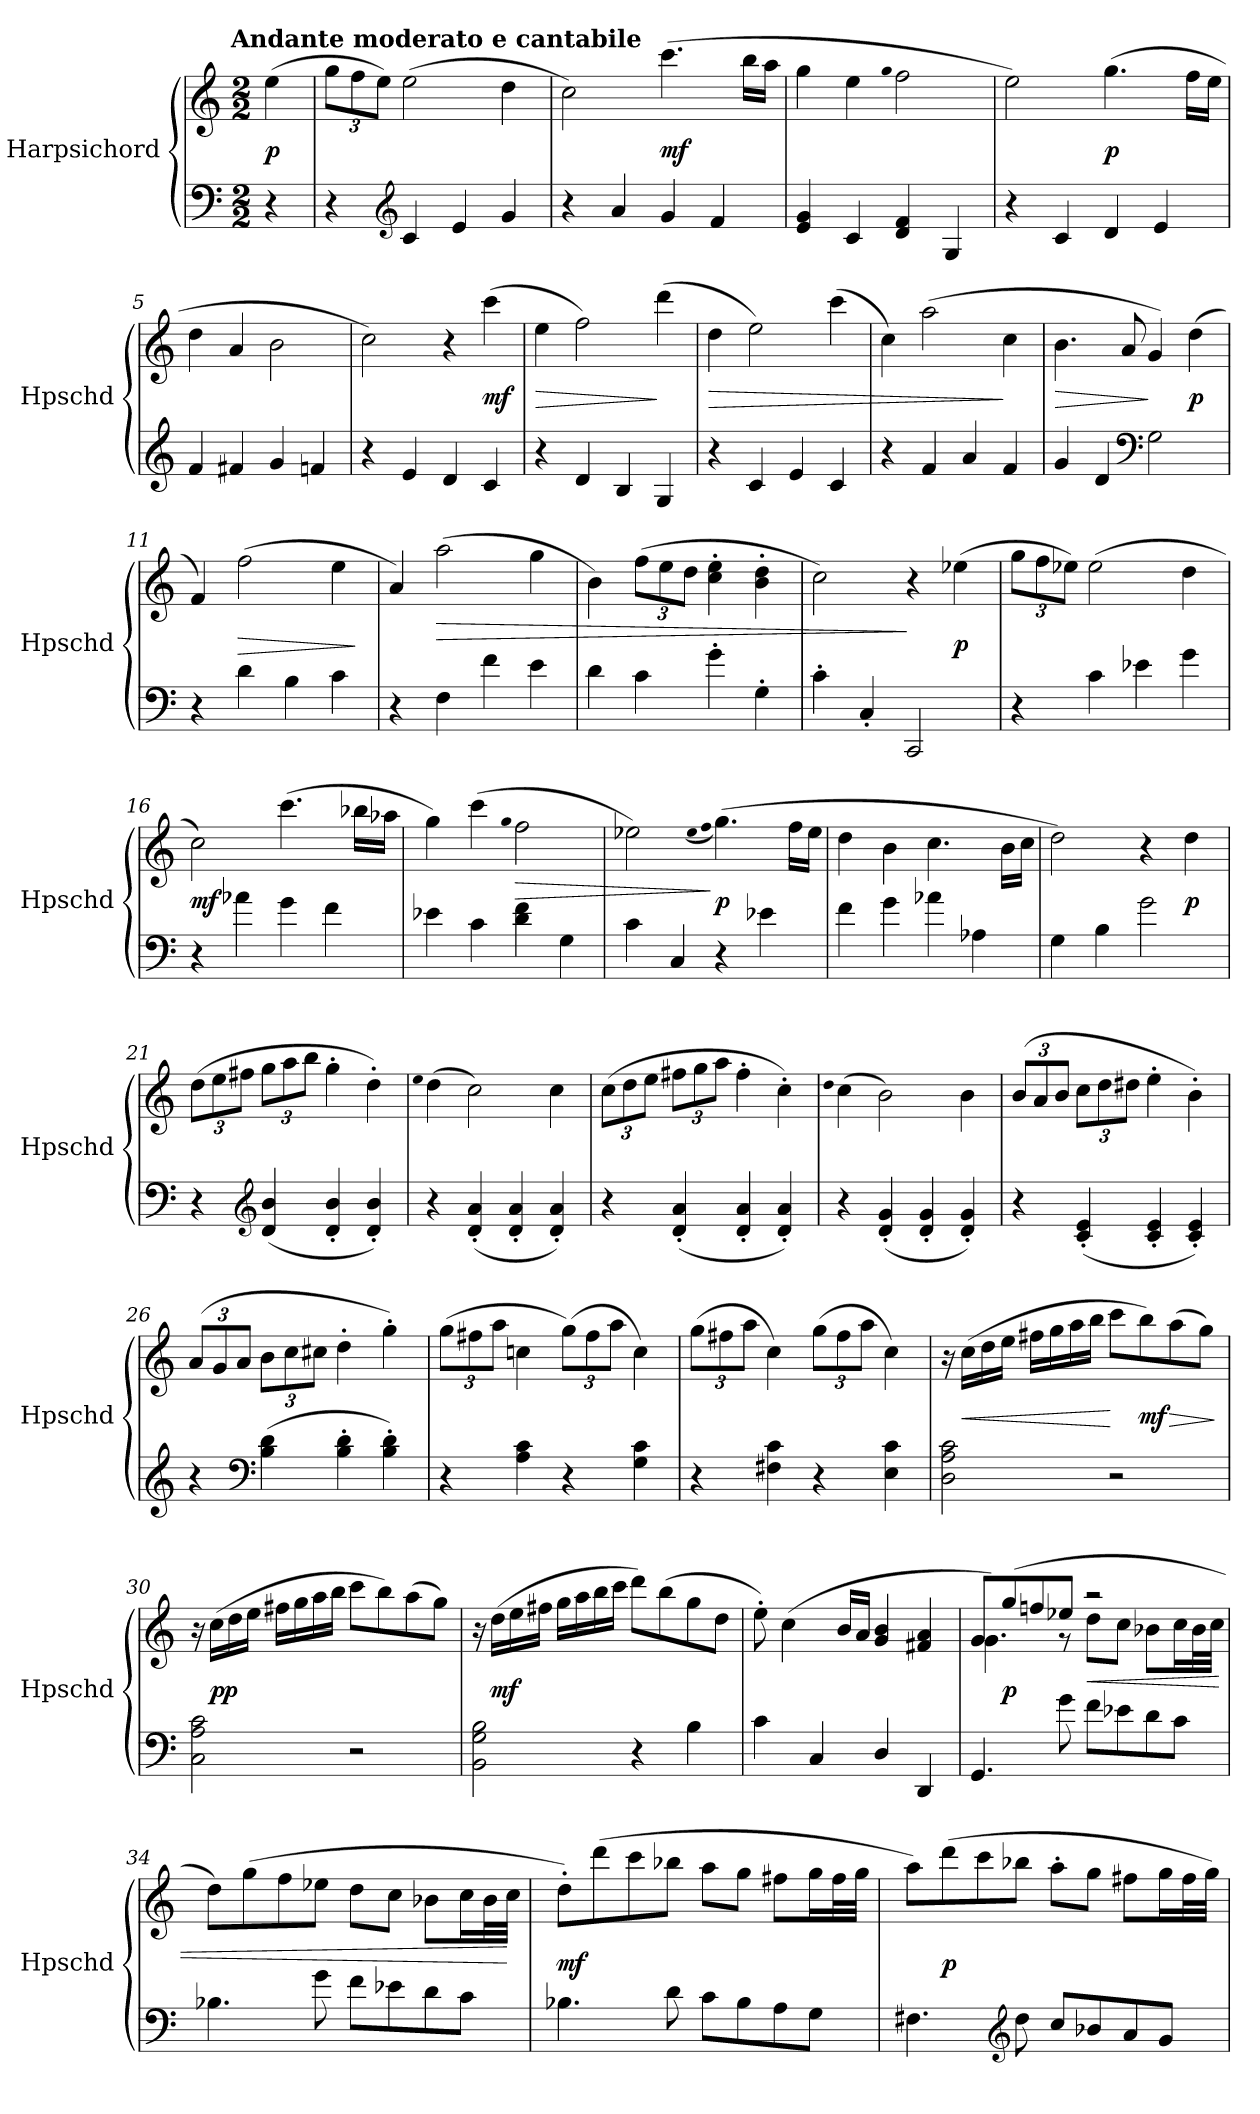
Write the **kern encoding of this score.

**kern	**kern	**dynam
*part1	*part1	*part1
*staff2	*staff1	*staff1/2
*I"Harpsichord	*	*
*I'Hpschd	*	*
*clefF4	*clefG2	*
*k[]	*k[]	*
*C:	*C:	*
!!LO:TX:omd:t=Andante moderato e cantabile
*M2/2	*M2/2	*
*MM132	*MM132	*
=	=	=
4r	(4ee\	p
=1	=1	=1
4r	12gg\L	.
.	12ff\	.
.	12ee\J)	.
*clefG2	*	*
4c/	(2ee\	.
4e/	.	.
4g/	4dd\	.
=2	=2	=2
4r	2cc\)	.
4a/	.	.
4g/	(4.ccc\	mf
4f/	.	.
.	16bb\LL	.
.	16aa\JJ	.
=3	=3	=3
4e/ 4g/	4gg\	.
4c/	4ee\	.
.	qgg	.
4d/ 4f/	2ff\	.
4G/	.	.
=4	=4	=4
4r	2ee\)	.
4c/	.	.
4d/	(4.gg\	p
4e/	.	.
.	16ff\LL	.
.	16ee\JJ	.
=5	=5	=5
4f/	4dd\	.
4f#X/	4a/	.
4g/	2b\	.
4fn/	.	.
=6	=6	=6
4r	2cc\)	.
4e/	.	.
4d/	4r	.
4c/	(4ccc\	mf
=7	=7	=7
4r	4ee\	>
4d/	2ff\)	.
4B/	.	.
4G/	(4ddd\	]
=8	=8	=8
4r	4dd\	>
4c/	2ee\)	.
4e/	.	.
4c/	(4ccc\	.
=9	=9	=9
4r	4cc\)	.
4f/	(2aa\	.
4a/	.	.
4f/	4cc\	]
=10	=10	=10
4g/	4.b\	>
4d/	.	.
.	8a/	.
*clefF4	*	*
2G\	4g/)	]
.	(4dd\	p
=11	=11	=11
4r	4f/)	.
4d\	(2ff\	>
4B\	.	.
4c\	4ee\	.
.	.	]
=12	=12	=12
4r	4a/)	.
4F\	(2aa\	>
4f\	.	.
4e\	4gg\	.
=13	=13	=13
4d\	4b\)	.
4c\	(12ff\L	.
.	12ee\	.
.	12dd\J	.
4g'\	4cc'\ 4ee'\	.
4G'\	4b'\ 4dd'\	.
=14	=14	=14
4c'\	2cc\)	.
4C'/	.	.
2CC/	4r	]
.	(4ee-X\	p
=15	=15	=15
4r	12gg\L	.
.	12ff\	.
.	12ee-X\J)	.
4c\	(2ee-\	.
4e-X\	.	.
4g\	4dd\	.
=16	=16	=16
4r	2cc\)	mf
4a-X\	.	.
4g\	(4.ccc\	.
4f\	.	.
.	16bb-X\LL	.
.	16aa-X\JJ	.
=17	=17	=17
4e-X\	4gg\)	.
4c\	(4ccc\	.
.	qgg	.
4d\ 4f\	2ff\	>
4G\	.	.
=18	=18	=18
4c\	2ee-X\)	.
4C/	.	.
.	(qee-	.
.	qff	.
4r	(4.gg\)	] p
4e-X\	.	.
.	16ff\LL	.
.	16ee-\JJ	.
=19	=19	=19
4f\	4dd\	.
4g\	4b\	.
4a-X\	4.cc\	.
4A-X\	.	.
.	16b\LL	.
.	16cc\JJ	.
=20	=20	=20
4G\	2dd\)	.
4B\	.	.
2g\	4r	.
.	4dd\	p
=21	=21	=21
4r	(12dd\L	.
.	12ee\	.
.	12ff#X\J	.
*clefG2	*	*
(4d/ 4b/	12gg\L	.
.	12aa\	.
.	12bb\J	.
4d'/ 4b'/	4gg'\	.
4d'/ 4b'/)	4dd'\)	.
=22	=22	=22
.	qee	.
4r	(4dd\	.
(4d'/ 4a'/	2cc\)	.
4d'/ 4a'/	.	.
4d'/ 4a'/)	4cc\	.
=23	=23	=23
4r	(12cc\L	.
.	12dd\	.
.	12ee\J	.
(4d'/ 4a'/	12ff#X\L	.
.	12gg\	.
.	12aa\J	.
4d'/ 4a'/	4ff#'\	.
4d'/ 4a'/)	4cc'\)	.
=24	=24	=24
.	qdd	.
4r	(4cc\	.
(4d'/ 4g'/	2b\)	.
4d'/ 4g'/	.	.
4d'/ 4g'/)	4b\	.
=25	=25	=25
4r	(12b/L	.
.	12a/	.
.	12b/J	.
(4c'/ 4e'/	12cc\L	.
.	12dd\	.
.	12dd#X\J	.
4c'/ 4e'/	4ee'\	.
4c'/ 4e'/)	4b'\)	.
=26	=26	=26
4r	(12a/L	.
.	12g/	.
.	12a/J	.
*clefF4	*	*
(4B\ 4d\	12b\L	.
.	12cc\	.
.	12cc#X\J	.
4B'\ 4d'\	4dd'\	.
4B'\ 4d'\)	4gg'\)	.
=27	=27	=27
4r	(12gg\L	.
.	12ff#X\	.
.	12aa\J	.
4A\ 4c\	4ccn\	.
4r	(12gg\L)	.
.	12ff#\	.
.	12aa\J	.
4G\ 4c\	4cc\)	.
=28	=28	=28
4r	(12gg\L	.
.	12ff#X\	.
.	12aa\J	.
4F#X\ 4c\	4cc\)	.
4r	(12gg\L	.
.	12ff#\	.
.	12aa\J	.
4E\ 4c\	4cc\)	.
=29	=29	=29
2D\ 2A\ 2c\	16r	.
.	(16cc\LL	<
.	16dd\	.
.	16ee\JJ	.
.	16ff#X\LL	.
.	16gg\	.
.	16aa\	.
.	16bb\JJ	.
2r	8ccc\L	[
.	8bb\)	mf
.	(8aa\	>
.	8gg\J)	.
.	.	]
=30	=30	=30
2C\ 2A\ 2c\	16r	.
.	(16cc\LL	pp
.	16dd\	.
.	16ee\JJ	.
.	16ff#X\LL	.
.	16gg\	.
.	16aa\	.
.	16bb\JJ	.
2r	8ccc\L	.
.	8bb\)	.
.	(8aa\	.
.	8gg\J)	.
=31	=31	=31
2BB\ 2G\ 2B\	16r	.
.	(16dd\LL	mf
.	16ee\	.
.	16ff#X\JJ	.
.	16gg\LL	.
.	16aa\	.
.	16bb\	.
.	16ccc\JJ	.
4r	8ddd\L)	.
.	(8bb\	.
4B\	8gg\	.
.	8dd\J	.
=32	=32	=32
4c\	8ee'\)	.
.	(4cc\	.
4C/	.	.
.	16b/LL	.
.	16a/JJ	.
4D/	4g/ 4b/	.
4DD/	4f#X/ 4a/	.
=33	=33	=33
*	*^	*
4.GG/	8g/L	4.g\)	.
.	(8gg/	.	p
.	8ffn/	.	.
8g\	8ee-X/J	8r	.
8f\L	2r	8dd\L	<
8e-X\	.	8cc\J	.
8d\	.	8b-X\L	.
8c\J	.	16cc\L	.
.	.	32b-\L	.
.	.	32cc\JJJ	.
*	*v	*v	*
=34	=34	=34
4.B-X\	8dd\L)	.
.	(8gg\	.
.	8ff\	.
8g\	8ee-X\J	.
8f\L	8dd\L	.
8e-X\	8cc\J	.
8d\	8b-X\L	.
8c\J	16cc\L	.
.	32b-\L	.
.	32cc\JJJ	[
=35	=35	=35
4.B-X\	8dd'\L)	mf
.	(8ddd\	.
.	8ccc\	.
8d\	8bb-X\J	.
8c\L	8aa\L	.
8B-\	8gg\J	.
8A\	8ff#X\L	.
8G\J	16gg\L	.
.	32ff#\L	.
.	32gg\JJJ	.
=36	=36	=36
4.F#X\	8aa\L)	.
.	(8ddd\	p
.	8ccc\	.
*clefG2	*	*
8dd\	8bb-X\J	.
8cc/L	8aa'\L	.
8b-X/	8gg\J	.
8a/	8ff#X\L	.
8g/J	16gg\L	.
.	32ff#\L	.
.	32gg\JJJ)	.
=	=	=
*-	*-	*-
